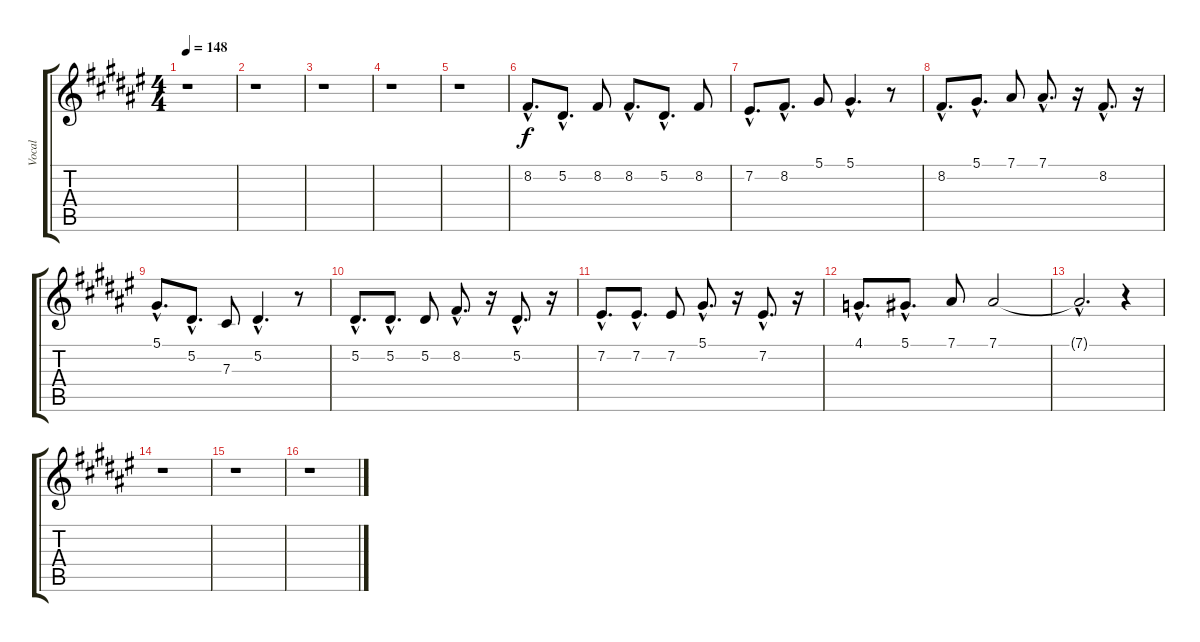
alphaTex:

\track ("Vocal" "Vocal") {instrument oboe}
\staff {score tabs}
\tuning (Eb4 Bb3 Gb3 Db3 Ab2 Eb2) {hide}
\ts (4 4)
\tempo 148
\clef g2
\ks d#minor
r.1{dy f instrument oboe} |
r.1 |
r.1 |
r.1 |
r.1 |
8.2{hac}.8{d} 5.2{hac}.8{d} 8.2.8 8.2{hac}.8{d} 5.2{hac}.8{d} 8.2.8 |
7.2{hac}.8{d} 8.2{hac}.8{d} 5.1.8 5.1{hac}.4{d} r.8 |
8.2{hac}.8{d} 5.1{hac}.8{d} 7.1.8 7.1{hac}.8{d} r.16 8.2{hac}.8{d} r.16 |
5.1{hac}.8{d} 5.2{hac}.8{d} 7.3.8 5.2{hac}.4{d} r.8 |
5.2{hac}.8{d} 5.2{hac}.8{d} 5.2.8 8.2{hac}.8{d} r.16 5.2{hac}.8{d} r.16 |
7.2{hac}.8{d} 7.2{hac}.8{d} 7.2.8 5.1{hac}.8{d} r.16 7.2{hac}.8{d} r.16 |
4.1{hac}.8{d} 5.1{hac}.8{d} 7.1.8 7.1.2 |
7.1{hac t}.2{d} r.4 |
r.1 |
r.1 |
r.1
